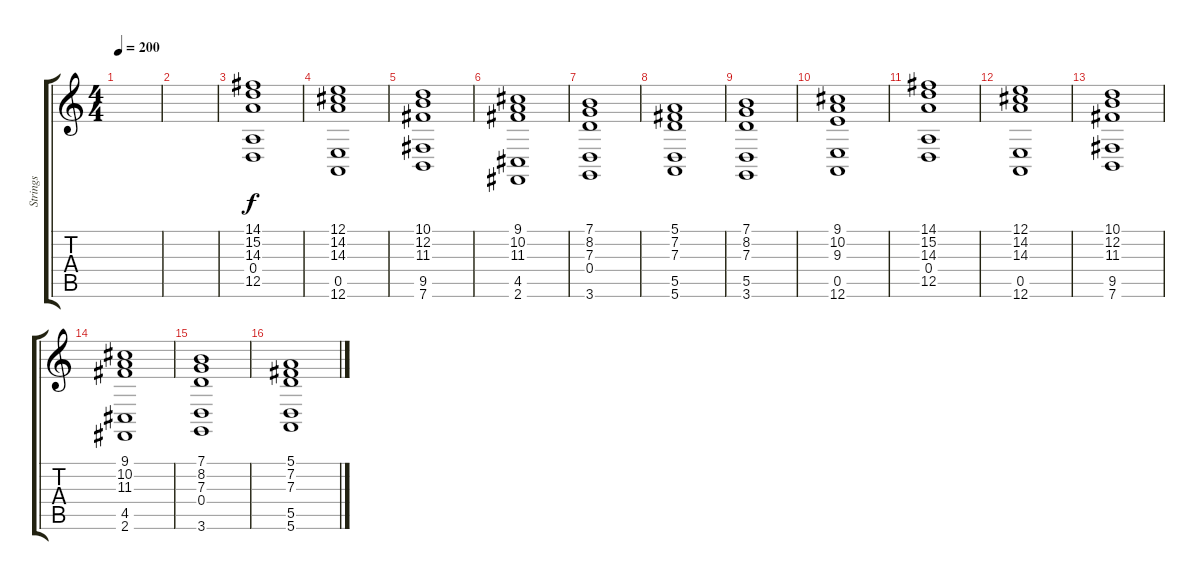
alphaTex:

\track ("Strings" "Strings") {instrument violin}
\staff {score tabs}
\tuning (E4 B3 G3 D3 A2 E2) {hide}
\ts (4 4)
\tempo 200
\clef g2
\ks c
|
|
(14.1 15.2 14.3 0.4 12.5).1{volume 13} |
(12.1 14.2 14.3 0.5 12.6).1 |
(10.1 12.2 11.3 9.5 7.6).1 |
(9.1 10.2 11.3 4.5 2.6).1 |
(7.1 8.2 7.3 0.4 3.6).1 |
(5.1 7.2 7.3 5.5 5.6).1 |
(7.1 8.2 7.3 5.5 3.6).1 |
(9.1 10.2 9.3 0.5 12.6).1 |
(14.1 15.2 14.3 0.4 12.5).1 |
(12.1 14.2 14.3 0.5 12.6).1 |
(10.1 12.2 11.3 9.5 7.6).1 |
(9.1 10.2 11.3 4.5 2.6).1 |
(7.1 8.2 7.3 0.4 3.6).1 |
(5.1 7.2 7.3 5.5 5.6).1
